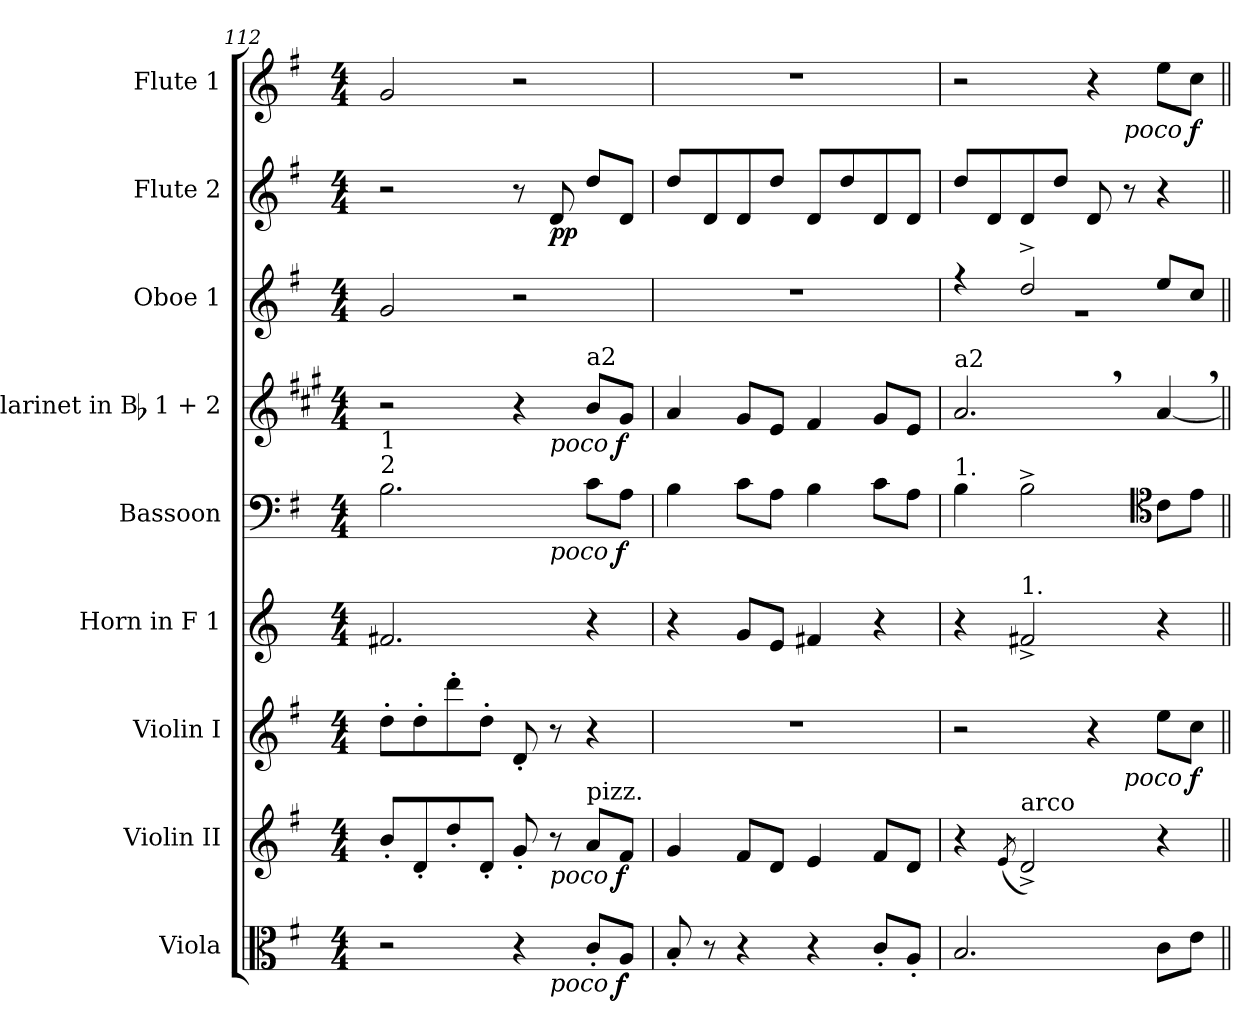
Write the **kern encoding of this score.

**kern	**dynam	**kern	**dynam	**kern	**dynam	**kern	**kern	**dynam	**kern	**dynam	**kern	**kern	**dynam	**kern	**dynam
*part9	*part9	*part8	*part8	*part7	*part7	*part6	*part5	*part5	*part4	*part4	*part3	*part2	*part2	*part1	*part1
*staff9	*staff9	*staff8	*staff8	*staff7	*staff7	*staff6	*staff5	*staff5	*staff4	*staff4	*staff3	*staff2	*staff2	*staff1	*staff1
*I"Viola	*	*I"Violin II	*	*I"Violin I	*	*I"Horn in F 1	*I"Bassoon	*	*I"Clarinet in Bb 1 + 2	*	*I"Oboe 1	*I"Flute 2	*	*I"Flute 1	*
*I'Vla.	*	*I'Vln. II	*	*I'Vln. I	*	*I'Hn. 1	*I'Bsn.	*	*I'Cl.	*	*I'Ob. 1	*I'Fl. 2	*	*I'Fl. 1	*
*clefC3	*	*clefG2	*	*clefG2	*	*clefG2	*clefF4	*	*clefG2	*	*clefG2	*clefG2	*	*clefG2	*
*	*	*	*	*	*	*ITrd4c7	*	*	*ITrd1c2	*	*	*	*	*	*
*k[f#]	*	*k[f#]	*	*k[f#]	*	*k[b-]	*k[f#]	*	*k[f#]	*	*k[f#]	*k[f#]	*	*k[f#]	*
*G:	*	*G:	*	*G:	*	*F:	*G:	*	*G:	*	*G:	*G:	*	*G:	*
*M4/4	*	*M4/4	*	*M4/4	*	*M4/4	*M4/4	*	*M4/4	*	*M4/4	*M4/4	*	*M4/4	*
=112	=112	=112	=112	=112	=112	=112	=112	=112	=112	=112	=112	=112	=112	=112	=112
*^	*	*	*	*	*	*	*^	*	*^	*	*	*	*	*	*
!	!	!	!	!	!	!	!	!	!	!	!LO:TX:b:t=1	!	!	!	!	!	!	!
!	!	!	!	!	!	!	!	!	!	!	!LO:TX:b:t=2	!	!	!	!	!	!	!
2r	2ryy	.	8b'L	.	8dd'L	.	2.Bn	2.B	2ryy	.	2r	2ryy	.	2g	2r	.	2g	.
.	.	.	8d'	.	8dd'	.	.	.	.	.	.	.	.	.	.	.	.	.
.	.	.	8dd'	.	8ddd'	.	.	.	.	.	.	.	.	.	.	.	.	.
.	.	.	8d'J	.	8dd'J	.	.	.	.	.	.	.	.	.	.	.	.	.
4r	8ryy	.	8g'	.	8d'	.	.	.	8ryy	.	4r	8ryy	.	2r	8r	.	2r	.
!	!	!LO:DY:t=poco %s	!	!LO:DY:t=poco %s	!	!	!	!	!	!LO:DY:t=poco %s	!	!	!LO:DY:t=poco %s	!	!	!	!	!
.	4.ryy	f	8r	f	8r	.	.	.	4.ryy	f	.	4.ryy	f	.	8d	pp	.	.
!	!	!	!	!	!	!	!	!	!	!	!LO:TX:a:t=a2	!	!	!	!	!	!	!
!	!	!	!LO:TX:a:t=pizz.	!	!	!	!	!	!	!	!	!	!	!	!	!	!	!
8c'L	.	.	8aL	.	4r	.	4r	8cL	.	.	8aL	.	.	.	8ddL	.	.	.
8A'J	.	.	8f#J	.	.	.	.	8AJ	.	.	8f#J	.	.	.	8dJ	.	.	.
*	*	*	*	*	*	*	*	*v	*v	*	*	*	*	*	*	*	*	*
*v	*v	*	*	*	*	*	*	*	*	*v	*v	*	*	*	*	*	*
=113	=113	=113	=113	=113	=113	=113	=113	=113	=113	=113	=113	=113	=113	=113	=113
8B'	.	4g	.	1r	.	4r	4B	.	4g	.	1r	8ddL	.	1r	.
8r	.	.	.	.	.	.	.	.	.	.	.	8d	.	.	.
4r	.	8f#L	.	.	.	8cL	8cL	.	8f#L	.	.	8d	.	.	.
.	.	8dJ	.	.	.	8AJ	8AJ	.	8dJ	.	.	8ddJ	.	.	.
4r	.	4e	.	.	.	4Bn	4B	.	4e	.	.	8dL	.	.	.
.	.	.	.	.	.	.	.	.	.	.	.	8dd	.	.	.
8c'L	.	8f#L	.	.	.	4r	8cL	.	8f#L	.	.	8d	.	.	.
8A'J	.	8dJ	.	.	.	.	8AJ	.	8dJ	.	.	8dJ	.	.	.
=114	=114	=114	=114	=114	=114	=114	=114	=114	=114	=114	=114	=114	=114	=114	=114
*	*	*	*	*^	*	*	*	*	*	*	*^	*	*	*^	*
!	!	!	!	!	!	!	!	!	!	!LO:TX:a:t=a2	!	!	!	!	!	!	!	!
!	!	!	!	!	!	!	!	!LO:TX:a:t=1.	!	!	!	!	!	!	!	!	!	!
2.B	.	4r	.	2r	2ryy	.	4r	4B	.	2.g,	.	4r	1r	8ddL	.	2r	2ryy	.
.	.	.	.	.	.	.	.	.	.	.	.	.	.	8d	.	.	.	.
.	.	(8qe/	.	.	.	.	.	.	.	.	.	.	.	.	.	.	.	.
!	!	!	!	!	!	!	!LO:TX:a:t=1.	!	!	!	!	!	!	!	!	!	!	!
!	!	!LO:TX:a:t=arco	!	!	!	!	!	!	!	!	!	!	!	!	!	!	!	!
.	.	2d^)	.	.	.	.	2Bn^	2B^	.	.	.	2dd^	.	8d	.	.	.	.
.	.	.	.	.	.	.	.	.	.	.	.	.	.	8ddJ	.	.	.	.
.	.	.	.	4r	8ryy	.	.	.	.	.	.	.	.	8d	.	4r	8ryy	.
!	!	!	!	!	!	!LO:DY:t=poco %s	!	!	!	!	!	!	!	!	!	!	!	!LO:DY:t=poco %s
.	.	.	.	.	4.ryy	f	.	.	.	.	.	.	.	8r	.	.	4.ryy	f
*	*	*	*	*	*	*	*	*clefC4	*	*	*	*	*	*	*	*	*	*
8cL	.	4r	.	8eeL	.	.	4r	8cL	.	[4g,	.	8eeL	.	4r	.	8eeL	.	.
8eJ	.	.	.	8ccJ	.	.	.	8eJ	.	.	.	8ccJ	.	.	.	8ccJ	.	.
*	*	*	*	*v	*v	*	*	*	*	*	*	*v	*v	*	*	*v	*v	*
=||	=||	=||	=||	=||	=||	=||	=||	=||	=||	=||	=||	=||	=||	=||	=||
*-	*-	*-	*-	*-	*-	*-	*-	*-	*-	*-	*-	*-	*-	*-	*-
